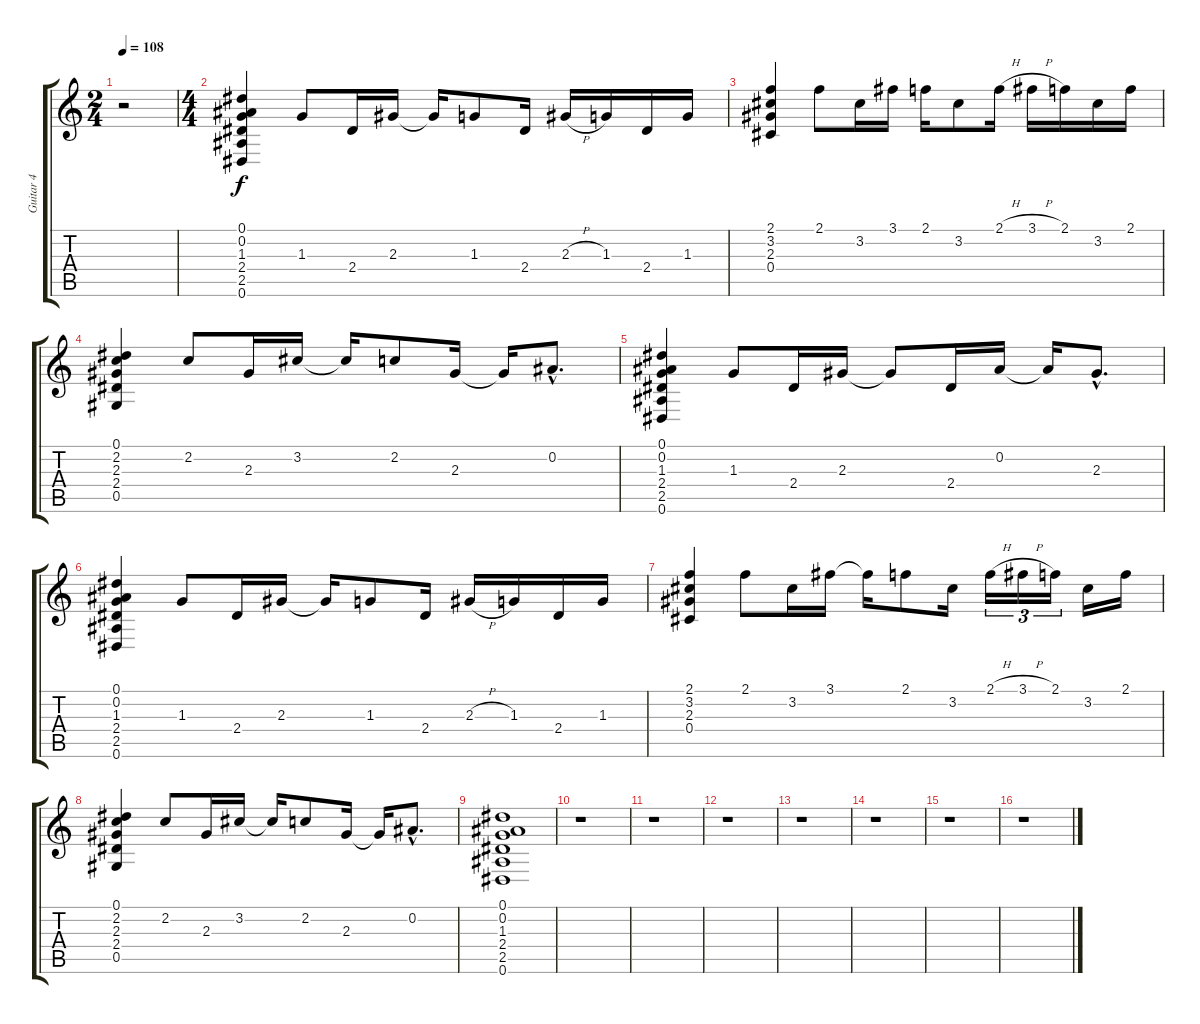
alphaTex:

\track ("Guitar 4" "Guitar 4") {instrument electricguitarclean}
\staff {score tabs}
\tuning (Eb4 Bb3 Gb3 Db3 Ab2 Eb2) {hide}
\ts (2 4)
\tempo 108
\clef g2
\ks c
r.2{dy f} |
\ts (4 4)
(0.1 0.2 1.3 2.4 2.5 0.6).4 1.3.8 2.4.16 2.3.16 2.3{t}.16 1.3.8 2.4.16 2.3{h}.16 1.3.16 2.4.16 1.3.16 |
(2.1 3.2 2.3 0.4).4 2.1.8 3.2.16 3.1.16 2.1.16 3.2.8 2.1{h}.16 3.1{h}.16 2.1.16 3.2.16 2.1.16 |
(0.1 2.2 2.3 2.4 0.5).4 2.2.8 2.3.16 3.2.16 3.2{t}.16 2.2.8 2.3.16 2.3{t}.16 0.2{hac}.8{d} |
(0.1 0.2 1.3 2.4 2.5 0.6).4 1.3.8 2.4.16 2.3.16 2.3{t}.8 2.4.16 0.2.16 0.2{t}.16 2.3{hac}.8{d} |
(0.1 0.2 1.3 2.4 2.5 0.6).4 1.3.8 2.4.16 2.3.16 2.3{t}.16 1.3.8 2.4.16 2.3{h}.16 1.3.16 2.4.16 1.3.16 |
(2.1 3.2 2.3 0.4).4 2.1.8 3.2.16 3.1.16 3.1{t}.16 2.1.8 3.2.16 2.1{h}.16{tu (3 2)} 3.1{h}.16{tu (3 2)} 2.1.16{tu (3 2)} 3.2.16 2.1.16 |
(0.1 2.2 2.3 2.4 0.5).4 2.2.8 2.3.16 3.2.16 3.2{t}.16 2.2.8 2.3.16 2.3{t}.16 0.2{hac}.8{d} |
(0.1 0.2 1.3 2.4 2.5 0.6).1 |
r.1 |
r.1 |
r.1 |
r.1 |
r.1 |
r.1 |
r.1
